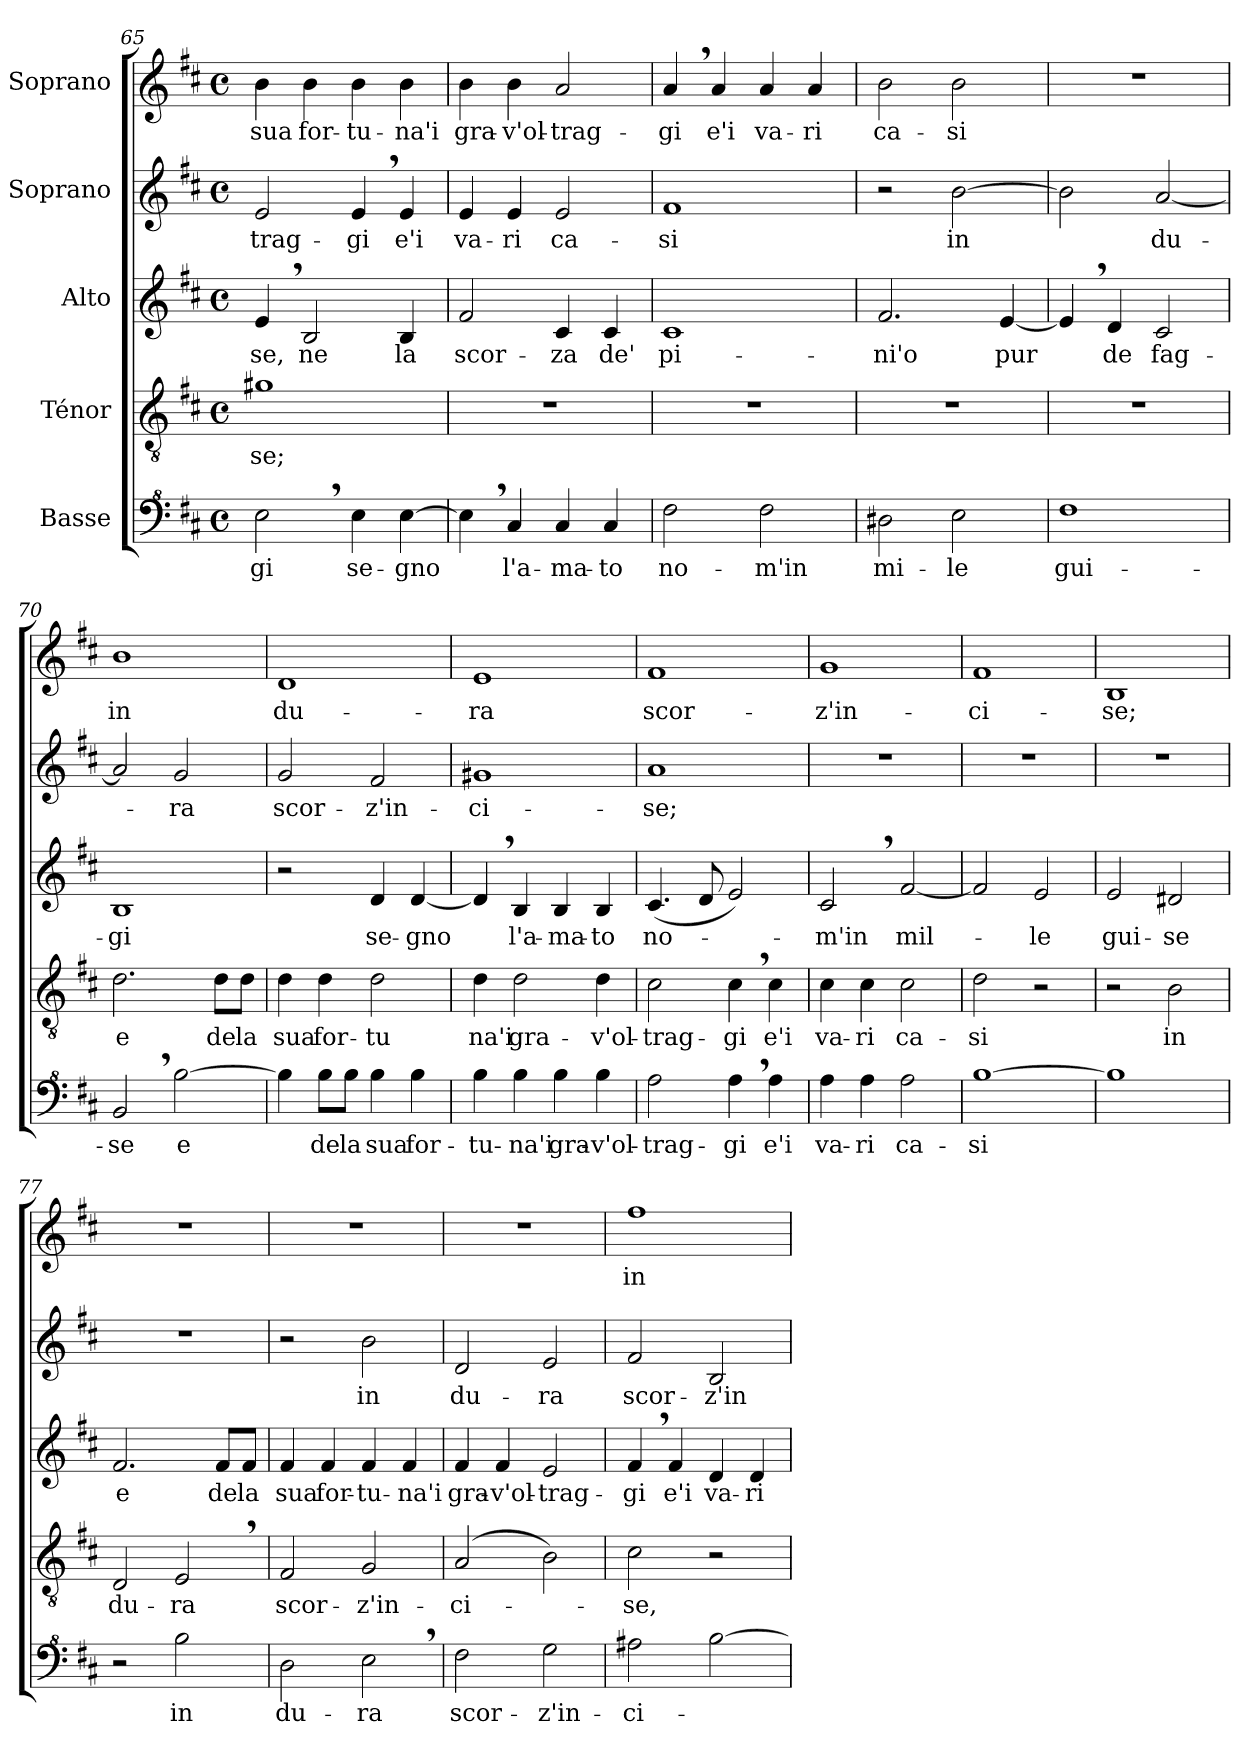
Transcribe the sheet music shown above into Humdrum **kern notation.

**kern	**text	**kern	**text	**kern	**text	**kern	**text	**kern	**text
*part5	*part5	*part4	*part4	*part3	*part3	*part2	*part2	*part1	*part1
*staff5	*staff5	*staff4	*staff4	*staff3	*staff3	*staff2	*staff2	*staff1	*staff1
*I"Basse	*	*I"Ténor	*	*I"Alto	*	*I"Soprano	*	*I"Soprano	*
!!LO:PB:g=z
*clefF^4	*	*clefGv2	*	*clefG2	*	*clefG2	*	*clefG2	*
*ITrd7c12	*	*	*	*	*	*	*	*	*
*k[f#c#]	*	*k[f#c#]	*	*k[f#c#]	*	*k[f#c#]	*	*k[f#c#]	*
*M4/4	*	*M4/4	*	*M4/4	*	*M4/4	*	*M4/4	*
*met(c)	*	*met(c)	*	*met(c)	*	*met(c)	*	*met(c)	*
=65	=65	=65	=65	=65	=65	=65	=65	=65	=65
!	!LO:LY:b	!	!LO:LY:b	!	!LO:LY:b	!	!LO:LY:b	!	!LO:LY:b
2E,\	-gi	1g#X	-se;	4e,/	-se,	2e/	-trag-	4b\	sua
!	!	!	!	!	!LO:LY:b	!	!	!	!LO:LY:b
.	.	.	.	2B/	ne	.	.	4b\	for-
!	!LO:LY:b	!	!	!	!	!	!LO:LY:b	!	!LO:LY:b
4E\	se-	.	.	.	.	4e,/	-gi	4b\	-tu-
!	!LO:LY:b	!	!	!	!LO:LY:b	!	!LO:LY:b	!	!LO:LY:b
[4E\	-gno	.	.	4B/	la	4e/	e'i	4b\	-na'i
=66	=66	=66	=66	=66	=66	=66	=66	=66	=66
!	!	!	!	!	!LO:LY:b	!	!LO:LY:b	!	!LO:LY:b
4E,\]	.	1r	.	2f#/	scor-	4e/	va-	4b\	gra-
!	!LO:LY:b	!	!	!	!	!	!LO:LY:b	!	!LO:LY:b
4C#/	l'a-	.	.	.	.	4e/	-ri	4b\	-v'ol-
!	!LO:LY:b	!	!	!	!LO:LY:b	!	!LO:LY:b	!	!LO:LY:b
4C#/	-ma-	.	.	4c#/	-za	2e/	ca-	2a/	-trag-
!	!LO:LY:b	!	!	!	!LO:LY:b	!	!	!	!
4C#/	-to	.	.	4c#/	de'	.	.	.	.
=67	=67	=67	=67	=67	=67	=67	=67	=67	=67
!	!LO:LY:b	!	!	!	!LO:LY:b	!	!LO:LY:b	!	!LO:LY:b
2F#\	no-	1r	.	1c#	pi-	1f#	-si	4a,/	-gi
!	!	!	!	!	!	!	!	!	!LO:LY:b
.	.	.	.	.	.	.	.	4a/	e'i
!	!LO:LY:b	!	!	!	!	!	!	!	!LO:LY:b
2F#\	-m'in	.	.	.	.	.	.	4a/	va-
!	!	!	!	!	!	!	!	!	!LO:LY:b
.	.	.	.	.	.	.	.	4a/	-ri
=68	=68	=68	=68	=68	=68	=68	=68	=68	=68
!	!LO:LY:b	!	!	!	!LO:LY:b	!	!	!	!LO:LY:b
2D#X\	mi-	1r	.	2.f#/	-ni'o	2r	.	2b\	ca-
!	!LO:LY:b	!	!	!	!	!	!LO:LY:b	!	!LO:LY:b
2E\	-le	.	.	.	.	[2b\	in	2b\	-si
!	!	!	!	!	!LO:LY:b	!	!	!	!
.	.	.	.	[4e/	pur	.	.	.	.
=69	=69	=69	=69	=69	=69	=69	=69	=69	=69
!	!LO:LY:b	!	!	!	!	!	!	!	!
1F#	gui-	1r	.	4e,/]	.	2b\]	.	1r	.
!	!	!	!	!	!LO:LY:b	!	!	!	!
.	.	.	.	4d/	de	.	.	.	.
!	!	!	!	!	!LO:LY:b	!	!LO:LY:b	!	!
.	.	.	.	2c#/	fag-	[2a/	du-	.	.
=70	=70	=70	=70	=70	=70	=70	=70	=70	=70
!	!LO:LY:b	!	!LO:LY:b	!	!LO:LY:b	!	!	!	!LO:LY:b
2BB,/	-se	2.d\	e	1B	-gi	2a/]	.	1b	in
!	!LO:LY:b	!	!	!	!	!	!LO:LY:b	!	!
[2B\	e	.	.	.	.	2g/	-ra	.	.
!	!	!	!LO:LY:b	!	!	!	!	!	!
.	.	8d\L	de	.	.	.	.	.	.
!	!	!	!LO:LY:b	!	!	!	!	!	!
.	.	8d\J	la	.	.	.	.	.	.
!!LO:LB:g=z
=71	=71	=71	=71	=71	=71	=71	=71	=71	=71
!	!	!	!LO:LY:b	!	!	!	!LO:LY:b	!	!LO:LY:b
4B\]	.	4d\	sua	2r	.	2g/	scor-	1d	du-
!	!LO:LY:b	!	!LO:LY:b	!	!	!	!	!	!
8B\L	de	4d\	for-	.	.	.	.	.	.
!	!LO:LY:b	!	!	!	!	!	!	!	!
8B\J	la	.	.	.	.	.	.	.	.
!	!LO:LY:b	!	!LO:LY:b	!	!LO:LY:b	!	!LO:LY:b	!	!
4B\	sua	2d\	-tu	4d/	se-	2f#/	-z'in-	.	.
!	!LO:LY:b	!	!	!	!LO:LY:b	!	!	!	!
4B\	for-	.	.	[4d/	-gno	.	.	.	.
=72	=72	=72	=72	=72	=72	=72	=72	=72	=72
!	!LO:LY:b	!	!LO:LY:b	!	!	!	!LO:LY:b	!	!LO:LY:b
4B\	-tu-	4d\	na'i	4d,/]	.	1g#X	-ci-	1e	-ra
!	!LO:LY:b	!	!LO:LY:b	!	!LO:LY:b	!	!	!	!
4B\	-na'i	2d\	gra-	4B/	l'a-	.	.	.	.
!	!LO:LY:b	!	!	!	!LO:LY:b	!	!	!	!
4B\	gra-	.	.	4B/	-ma-	.	.	.	.
!	!LO:LY:b	!	!LO:LY:b	!	!LO:LY:b	!	!	!	!
4B\	-v'ol-	4d\	-v'ol-	4B/	-to	.	.	.	.
=73	=73	=73	=73	=73	=73	=73	=73	=73	=73
!	!LO:LY:b	!	!LO:LY:b	!	!LO:LY:b	!	!LO:LY:b	!	!LO:LY:b
2A\	-trag-	2c#\	-trag-	(>4.c#/	no-	1a	-se;	1f#	scor-
.	.	.	.	8d/	.	.	.	.	.
!	!LO:LY:b	!	!LO:LY:b	!	!	!	!	!	!
4A,\	-gi	4c#,\	-gi	2e/)	.	.	.	.	.
!	!LO:LY:b	!	!LO:LY:b	!	!	!	!	!	!
4A\	e'i	4c#\	e'i	.	.	.	.	.	.
=74	=74	=74	=74	=74	=74	=74	=74	=74	=74
!	!LO:LY:b	!	!LO:LY:b	!	!LO:LY:b	!	!	!	!LO:LY:b
4A\	va-	4c#\	va-	2c#,/	-m'in	1r	.	1g	-z'in-
!	!LO:LY:b	!	!LO:LY:b	!	!	!	!	!	!
4A\	-ri	4c#\	-ri	.	.	.	.	.	.
!	!LO:LY:b	!	!LO:LY:b	!	!LO:LY:b	!	!	!	!
2A\	ca-	2c#\	ca-	[2f#/	mil-	.	.	.	.
=75	=75	=75	=75	=75	=75	=75	=75	=75	=75
!	!LO:LY:b	!	!LO:LY:b	!	!	!	!	!	!LO:LY:b
[1B	-si	2d\	-si	2f#/]	.	1r	.	1f#	-ci-
!	!	!	!	!	!LO:LY:b	!	!	!	!
.	.	2r	.	2e/	-le	.	.	.	.
=76	=76	=76	=76	=76	=76	=76	=76	=76	=76
!	!	!	!	!	!LO:LY:b	!	!	!	!LO:LY:b
1B]	.	2r	.	2e/	gui-	1r	.	1B	-se;
!	!	!	!LO:LY:b	!	!LO:LY:b	!	!	!	!
.	.	2B\	in	2d#X/	-se	.	.	.	.
=77	=77	=77	=77	=77	=77	=77	=77	=77	=77
!	!	!	!LO:LY:b	!	!LO:LY:b	!	!	!	!
2r	.	2D/	du-	2.f#/	e	1r	.	1r	.
!	!LO:LY:b	!	!LO:LY:b	!	!	!	!	!	!
2B\	in	2E,/	-ra	.	.	.	.	.	.
!	!	!	!	!	!LO:LY:b	!	!	!	!
.	.	.	.	8f#/L	de	.	.	.	.
!	!	!	!	!	!LO:LY:b	!	!	!	!
.	.	.	.	8f#/J	la	.	.	.	.
!!LO:PB:g=z
=78	=78	=78	=78	=78	=78	=78	=78	=78	=78
!	!LO:LY:b	!	!LO:LY:b	!	!LO:LY:b	!	!	!	!
2D\	du-	2F#/	scor-	4f#/	sua	2r	.	1r	.
!	!	!	!	!	!LO:LY:b	!	!	!	!
.	.	.	.	4f#/	for-	.	.	.	.
!	!LO:LY:b	!	!LO:LY:b	!	!LO:LY:b	!	!LO:LY:b	!	!
2E,\	-ra	2G/	-z'in-	4f#/	-tu-	2b\	in	.	.
!	!	!	!	!	!LO:LY:b	!	!	!	!
.	.	.	.	4f#/	-na'i	.	.	.	.
=79	=79	=79	=79	=79	=79	=79	=79	=79	=79
!	!LO:LY:b	!	!LO:LY:b	!	!LO:LY:b	!	!LO:LY:b	!	!
2F#\	scor-	(>2A/	-ci-	4f#/	gra-	2d/	du-	1r	.
!	!	!	!	!	!LO:LY:b	!	!	!	!
.	.	.	.	4f#/	-v'ol-	.	.	.	.
!	!LO:LY:b	!	!	!	!LO:LY:b	!	!LO:LY:b	!	!
2G\	-z'in-	2B\)	.	2e/	-trag-	2e/	-ra	.	.
=80	=80	=80	=80	=80	=80	=80	=80	=80	=80
!	!LO:LY:b	!	!LO:LY:b	!	!LO:LY:b	!	!LO:LY:b	!	!LO:LY:b
2A#X\	-ci-	2c#\	-se,	4f#,/	-gi	2f#/	scor-	1ff#	in
!	!	!	!	!	!LO:LY:b	!	!	!	!
.	.	.	.	4f#/	e'i	.	.	.	.
!	!	!	!	!	!LO:LY:b	!	!LO:LY:b	!	!
[2B\	.	2r	.	4d/	va-	2B/	-z'in-	.	.
!	!	!	!	!	!LO:LY:b	!	!	!	!
.	.	.	.	4d/	-ri	.	.	.	.
=	=	=	=	=	=	=	=	=	=
*-	*-	*-	*-	*-	*-	*-	*-	*-	*-
